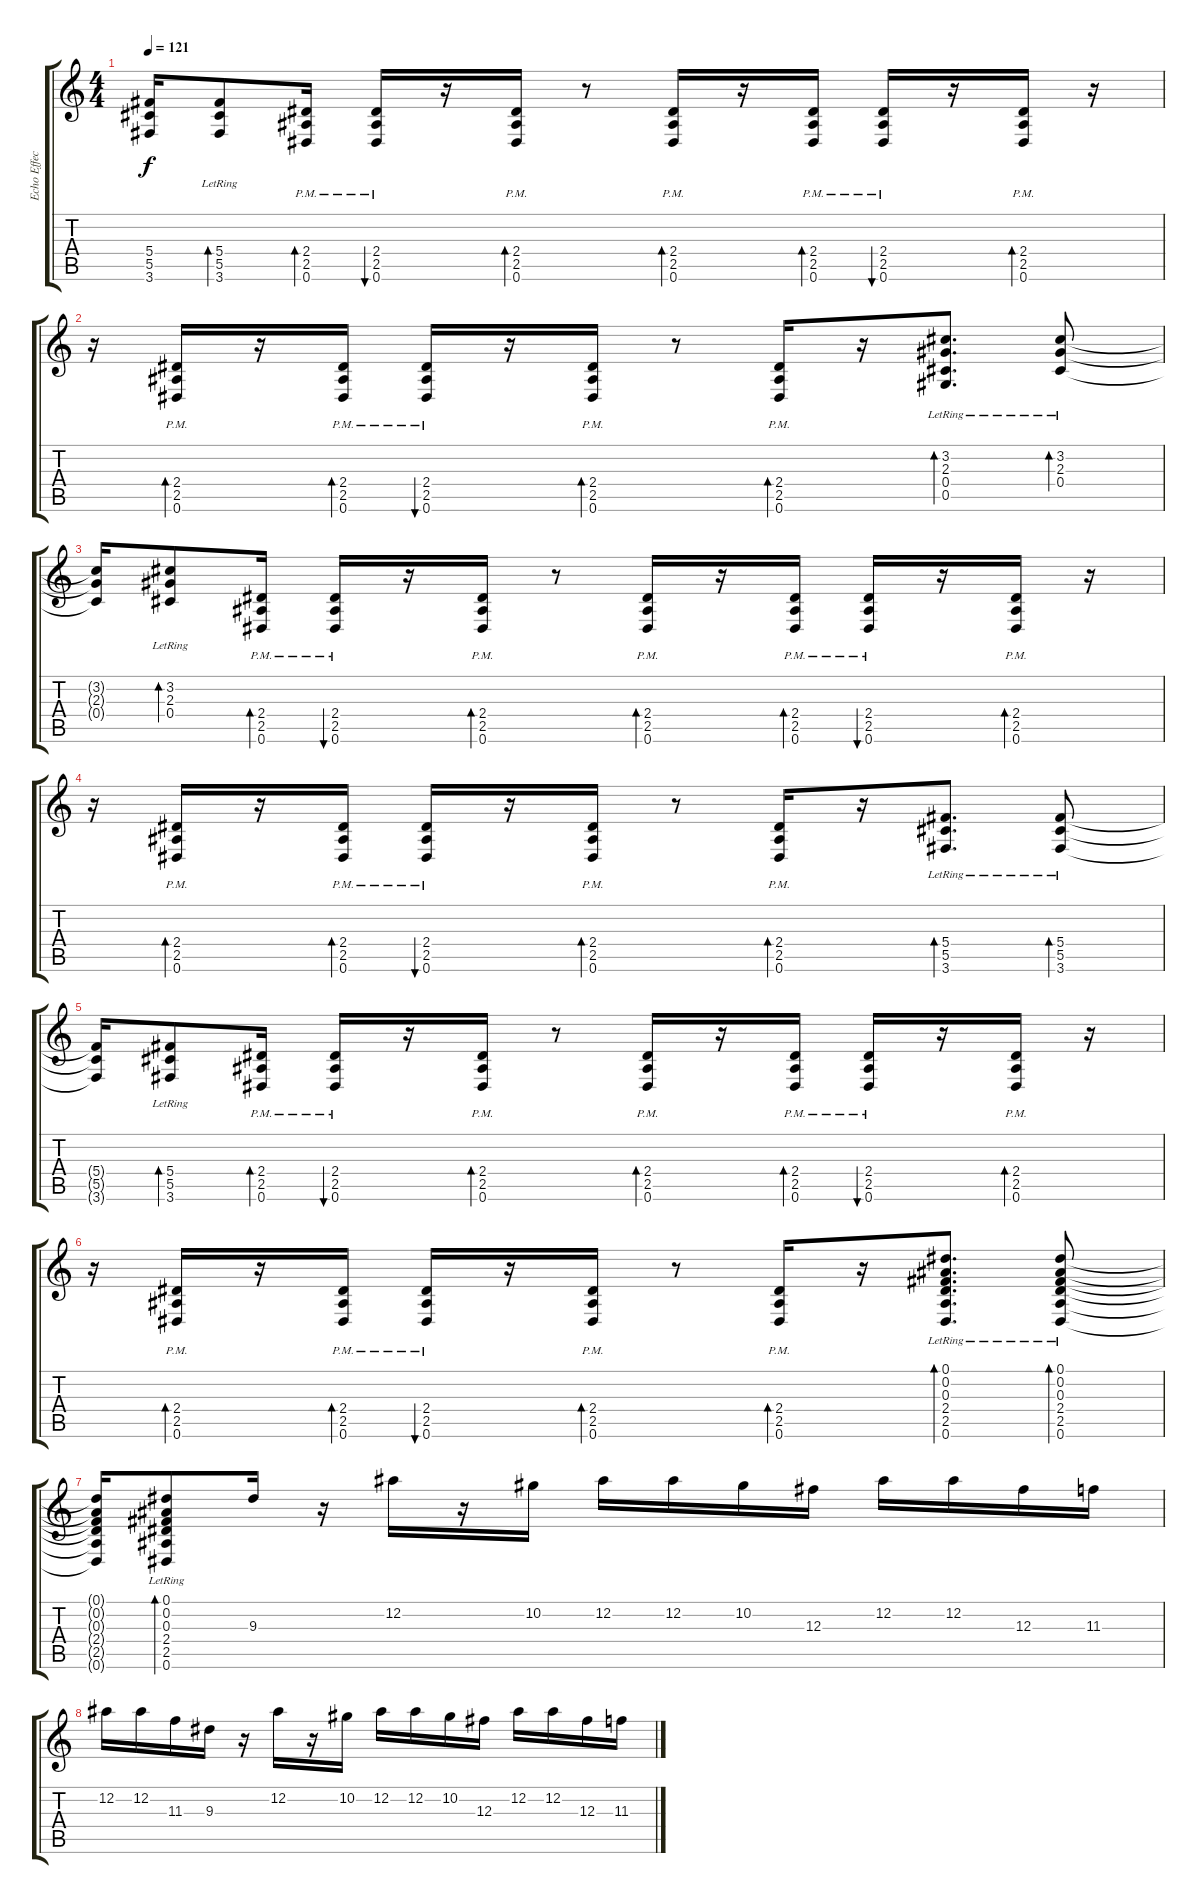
\track ("Echo Effect" "Echo Effec") {instrument electricguitarjazz}
\staff {score tabs}
\tuning (Eb4 Bb3 Gb3 Db3 Ab2 Eb2) {hide}
\ts (4 4)
\tempo 121
\clef g2
\ks c
(5.4{t} 5.5{t} 3.6{t}).16{dy f} (5.4{lr} 5.5{lr} 3.6{lr}).8{bd 60} (2.4{pm} 2.5{pm} 0.6{pm}).16{bd 60} (2.4{pm} 2.5{pm} 0.6{pm}).16{bu 60} r.16 (2.4{pm} 2.5{pm} 0.6{pm}).16{bd 60} r.8 (2.4{pm} 2.5{pm} 0.6{pm}).16{bd 60} r.16 (2.4{pm} 2.5{pm} 0.6{pm}).16{bd 60} (2.4{pm} 2.5{pm} 0.6{pm}).16{bu 60} r.16 (2.4{pm} 2.5{pm} 0.6{pm}).16{bd 60} r.16 |
r.16 (2.4{pm} 2.5{pm} 0.6{pm}).16{bd 60} r.16 (2.4{pm} 2.5{pm} 0.6{pm}).16{bd 60} (2.4{pm} 2.5{pm} 0.6{pm}).16{bu 60} r.16 (2.4{pm} 2.5{pm} 0.6{pm}).16{bd 60} r.8 (2.4{pm} 2.5{pm} 0.6{pm}).16{bd 60} r.16 (3.2{lr} 2.3{lr} 0.4{lr} 0.5{lr}).8{d bd 60} (3.2{lr} 2.3{lr} 0.4{lr}).8{bd 60} |
(3.2{t} 2.3{t} 0.4{t}).16 (3.2{lr} 2.3{lr} 0.4{lr}).8{bd 60} (2.4{pm} 2.5{pm} 0.6{pm}).16{bd 60} (2.4{pm} 2.5{pm} 0.6{pm}).16{bu 60} r.16 (2.4{pm} 2.5{pm} 0.6{pm}).16{bd 60} r.8 (2.4{pm} 2.5{pm} 0.6{pm}).16{bd 60} r.16 (2.4{pm} 2.5{pm} 0.6{pm}).16{bd 60} (2.4{pm} 2.5{pm} 0.6{pm}).16{bu 60} r.16 (2.4{pm} 2.5{pm} 0.6{pm}).16{bd 60} r.16 |
r.16 (2.4{pm} 2.5{pm} 0.6{pm}).16{bd 60} r.16 (2.4{pm} 2.5{pm} 0.6{pm}).16{bd 60} (2.4{pm} 2.5{pm} 0.6{pm}).16{bu 60} r.16 (2.4{pm} 2.5{pm} 0.6{pm}).16{bd 60} r.8 (2.4{pm} 2.5{pm} 0.6{pm}).16{bd 60} r.16 (5.4{lr} 5.5{lr} 3.6{lr}).8{d bd 60} (5.4{lr} 5.5{lr} 3.6{lr}).8{bd 60} |
(5.4{t} 5.5{t} 3.6{t}).16 (5.4{lr} 5.5{lr} 3.6{lr}).8{bd 60} (2.4{pm} 2.5{pm} 0.6{pm}).16{bd 60} (2.4{pm} 2.5{pm} 0.6{pm}).16{bu 60} r.16 (2.4{pm} 2.5{pm} 0.6{pm}).16{bd 60} r.8 (2.4{pm} 2.5{pm} 0.6{pm}).16{bd 60} r.16 (2.4{pm} 2.5{pm} 0.6{pm}).16{bd 60} (2.4{pm} 2.5{pm} 0.6{pm}).16{bu 60} r.16 (2.4{pm} 2.5{pm} 0.6{pm}).16{bd 60} r.16 |
r.16 (2.4{pm} 2.5{pm} 0.6{pm}).16{bd 60} r.16 (2.4{pm} 2.5{pm} 0.6{pm}).16{bd 60} (2.4{pm} 2.5{pm} 0.6{pm}).16{bu 60} r.16 (2.4{pm} 2.5{pm} 0.6{pm}).16{bd 60} r.8 (2.4{pm} 2.5{pm} 0.6{pm}).16{bd 60} r.16 (0.1{lr} 0.2{lr} 0.3{lr} 2.4{lr} 2.5{lr} 0.6{lr}).8{d bd 60} (0.1{lr} 0.2{lr} 0.3{lr} 2.4{lr} 2.5{lr} 0.6{lr}).8{bd 60} |
(0.1{t} 0.2{t} 0.3{t} 2.4{t} 2.5{t} 0.6{t}).16 (0.1{lr} 0.2{lr} 0.3{lr} 2.4{lr} 2.5{lr} 0.6{lr}).8{bd 60} 9.3.16 r.16 12.2.16 r.16 10.2.16 12.2.16 12.2.16 10.2.16 12.3.16 12.2.16 12.2.16 12.3.16 11.3.16 |
12.2.16 12.2.16 11.3.16 9.3.16 r.16 12.2.16 r.16 10.2.16 12.2.16 12.2.16 10.2.16 12.3.16 12.2.16 12.2.16 12.3.16 11.3.16
